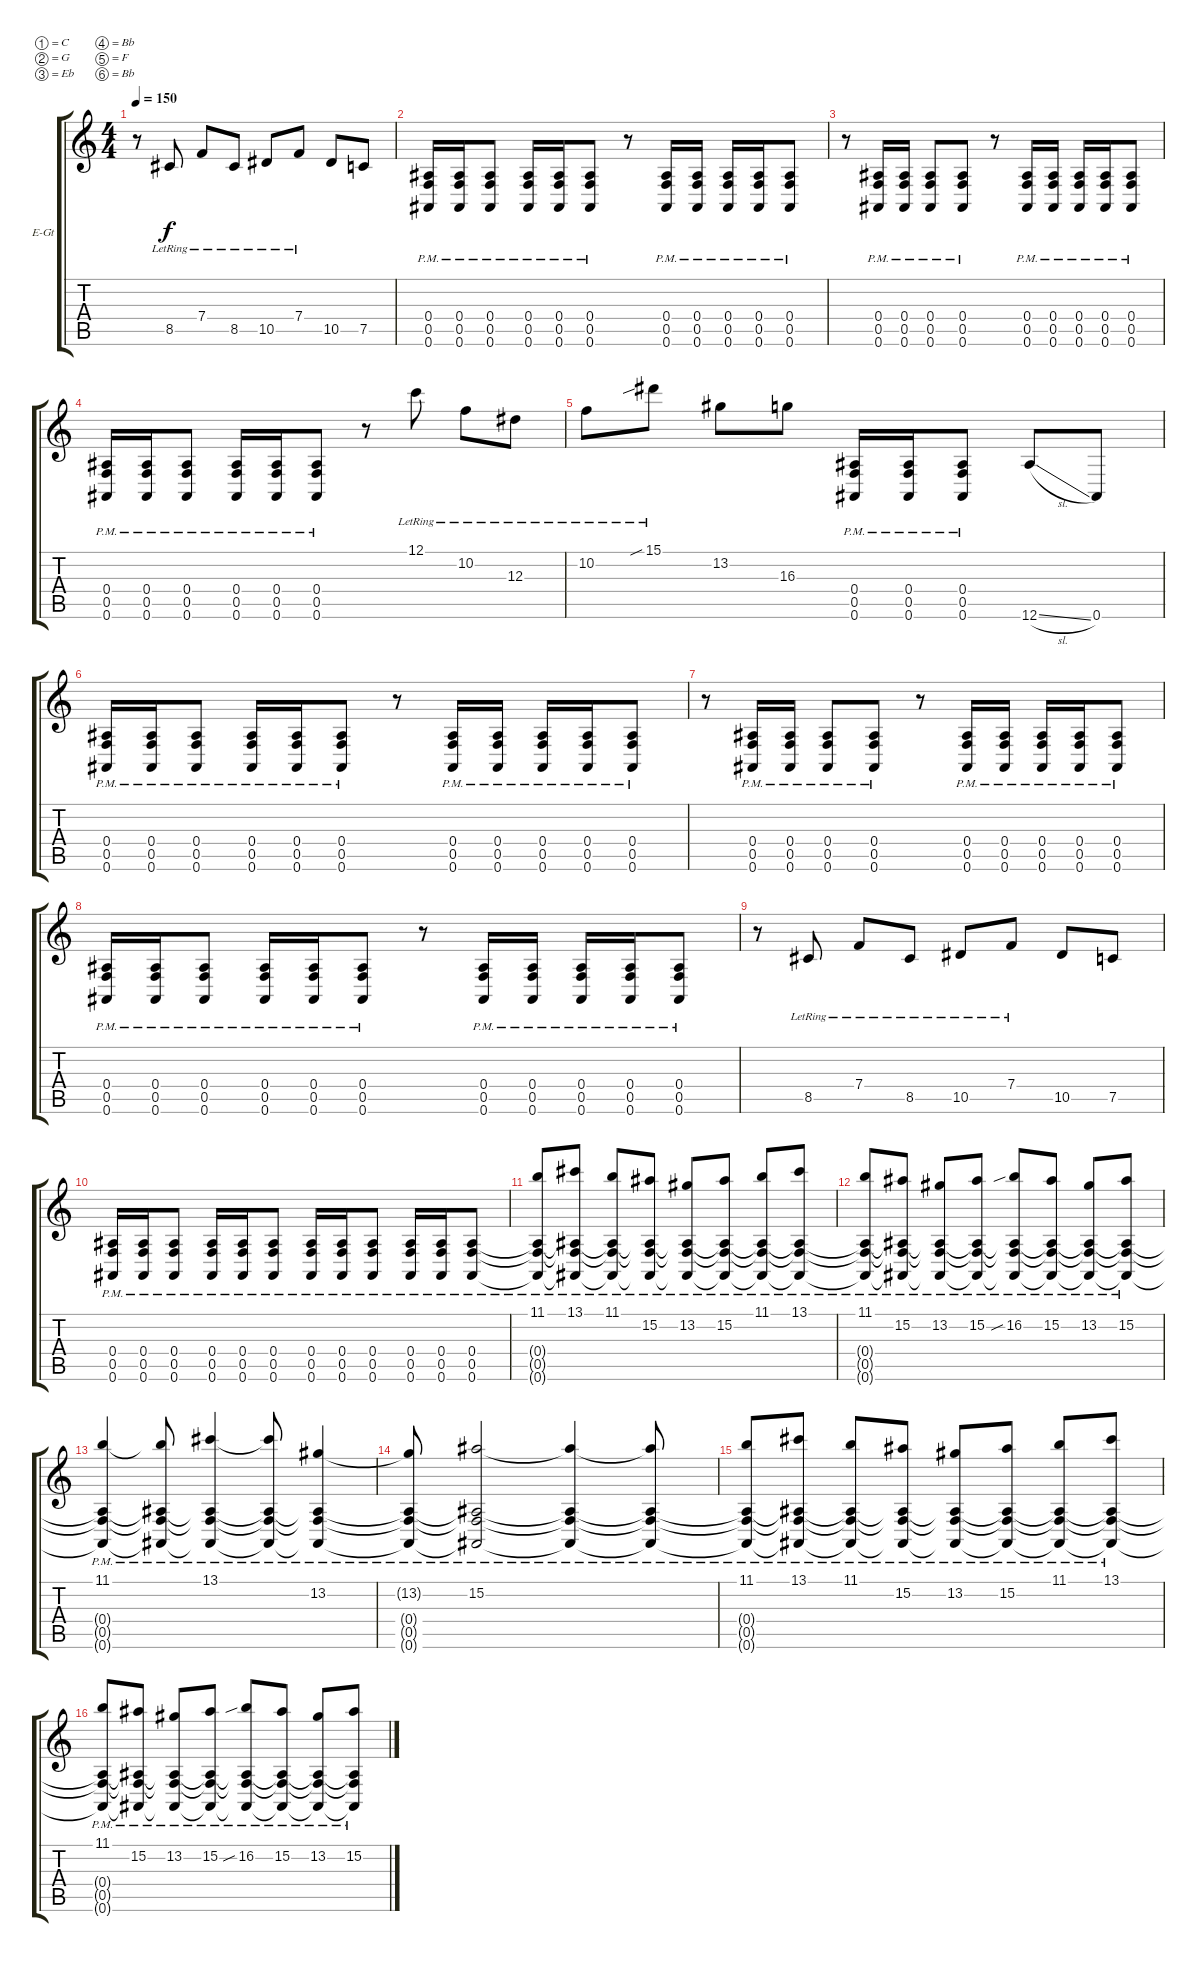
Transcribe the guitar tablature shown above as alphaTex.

\bracketExtendMode groupsimilarinstruments
\firstSystemTrackNameOrientation horizontal
\otherSystemsTrackNameOrientation horizontal
\track ("Christian" "E-Gt") {instrument distortionguitar}
\staff {score tabs}
\tuning (C4 G3 Eb3 Bb2 F2 Bb1)
\ts (4 4)
\tempo 150
\clef g2
\ks c
r.8{dy f} 8.5{lr}.8 7.4{lr}.8 8.5{lr}.8 10.5{lr}.8 7.4{lr}.8 10.5.8 7.5.8 |
(0.4{pm} 0.5{pm} 0.6{pm}).16 (0.4{pm} 0.5{pm} 0.6{pm}).16 (0.4{pm} 0.5{pm} 0.6{pm}).8 (0.4{pm} 0.5{pm} 0.6{pm}).16 (0.4{pm} 0.5{pm} 0.6{pm}).16 (0.4{pm} 0.5{pm} 0.6{pm}).8 r.8 (0.4{pm} 0.5{pm} 0.6{pm}).16 (0.4{pm} 0.5{pm} 0.6{pm}).16 (0.4{pm} 0.5{pm} 0.6{pm}).16 (0.4{pm} 0.5{pm} 0.6{pm}).16 (0.4{pm} 0.5{pm} 0.6{pm}).8 |
r.8 (0.4{pm} 0.5{pm} 0.6{pm}).16 (0.4{pm} 0.5{pm} 0.6{pm}).16 (0.4{pm} 0.5{pm} 0.6{pm}).8 (0.4{pm} 0.5{pm} 0.6{pm}).8 r.8 (0.4{pm} 0.5{pm} 0.6{pm}).16 (0.4{pm} 0.5{pm} 0.6{pm}).16 (0.4{pm} 0.5{pm} 0.6{pm}).16 (0.4{pm} 0.5{pm} 0.6{pm}).16 (0.4{pm} 0.5{pm} 0.6{pm}).8 |
(0.4{pm} 0.5{pm} 0.6{pm}).16 (0.4{pm} 0.5{pm} 0.6{pm}).16 (0.4{pm} 0.5{pm} 0.6{pm}).8 (0.4{pm} 0.5{pm} 0.6{pm}).16 (0.4{pm} 0.5{pm} 0.6{pm}).16 (0.4{pm} 0.5{pm} 0.6{pm}).8 r.8 12.1{lr}.8 10.2{lr}.8 12.3{lr}.8 |
10.2{lr}.8 15.1{sib lr}.8 13.2.8 16.3.8 (0.4{pm} 0.5{pm} 0.6{pm}).16 (0.4{pm} 0.5{pm} 0.6{pm}).16 (0.4{pm} 0.5{pm} 0.6{pm}).8 12.6{sl}.8 0.6.8 |
(0.4{pm} 0.5{pm} 0.6{pm}).16 (0.4{pm} 0.5{pm} 0.6{pm}).16 (0.4{pm} 0.5{pm} 0.6{pm}).8 (0.4{pm} 0.5{pm} 0.6{pm}).16 (0.4{pm} 0.5{pm} 0.6{pm}).16 (0.4{pm} 0.5{pm} 0.6{pm}).8 r.8 (0.4{pm} 0.5{pm} 0.6{pm}).16 (0.4{pm} 0.5{pm} 0.6{pm}).16 (0.4{pm} 0.5{pm} 0.6{pm}).16 (0.4{pm} 0.5{pm} 0.6{pm}).16 (0.4{pm} 0.5{pm} 0.6{pm}).8 |
r.8 (0.4{pm} 0.5{pm} 0.6{pm}).16 (0.4{pm} 0.5{pm} 0.6{pm}).16 (0.4{pm} 0.5{pm} 0.6{pm}).8 (0.4{pm} 0.5{pm} 0.6{pm}).8 r.8 (0.4{pm} 0.5{pm} 0.6{pm}).16 (0.4{pm} 0.5{pm} 0.6{pm}).16 (0.4{pm} 0.5{pm} 0.6{pm}).16 (0.4{pm} 0.5{pm} 0.6{pm}).16 (0.4{pm} 0.5{pm} 0.6{pm}).8 |
(0.4{pm} 0.5{pm} 0.6{pm}).16 (0.4{pm} 0.5{pm} 0.6{pm}).16 (0.4{pm} 0.5{pm} 0.6{pm}).8 (0.4{pm} 0.5{pm} 0.6{pm}).16 (0.4{pm} 0.5{pm} 0.6{pm}).16 (0.4{pm} 0.5{pm} 0.6{pm}).8 r.8 (0.4{pm} 0.5{pm} 0.6{pm}).16 (0.4{pm} 0.5{pm} 0.6{pm}).16 (0.4{pm} 0.5{pm} 0.6{pm}).16 (0.4{pm} 0.5{pm} 0.6{pm}).16 (0.4{pm} 0.5{pm} 0.6{pm}).8 |
r.8 8.5{lr}.8 7.4{lr}.8 8.5{lr}.8 10.5{lr}.8 7.4{lr}.8 10.5.8 7.5.8 |
(0.4{pm} 0.5{pm} 0.6{pm}).16 (0.4{pm} 0.5{pm} 0.6{pm}).16 (0.4{pm} 0.5{pm} 0.6{pm}).8 (0.4{pm} 0.5{pm} 0.6{pm}).16 (0.4{pm} 0.5{pm} 0.6{pm}).16 (0.4{pm} 0.5{pm} 0.6{pm}).8 (0.4{pm} 0.5{pm} 0.6{pm}).16 (0.4{pm} 0.5{pm} 0.6{pm}).16 (0.4{pm} 0.5{pm} 0.6{pm}).8 (0.4{pm} 0.5{pm} 0.6{pm}).16 (0.4{pm} 0.5{pm} 0.6{pm}).16 (0.4{pm} 0.5{pm} 0.6{pm}).8 |
(11.1 0.4{pm t} 0.5{pm t} 0.6{pm t}).8 (13.1 0.4{pm t} 0.5{pm t} 0.6{pm t}).8 (11.1 0.4{pm t} 0.5{pm t} 0.6{pm t}).8 (15.2 0.4{pm t} 0.5{pm t} 0.6{pm t}).8 (13.2 0.4{pm t} 0.5{pm t} 0.6{pm t}).8 (15.2 0.4{pm t} 0.5{pm t} 0.6{pm t}).8 (11.1 0.4{pm t} 0.5{pm t} 0.6{pm t}).8 (13.1 0.4{pm t} 0.5{pm t} 0.6{pm t}).8 |
(11.1 0.4{pm t} 0.5{pm t} 0.6{pm t}).8 (15.2 0.4{pm t} 0.5{pm t} 0.6{pm t}).8 (13.2 0.4{pm t} 0.5{pm t} 0.6{pm t}).8 (15.2 0.4{pm t} 0.5{pm t} 0.6{pm t}).8 (16.2{sib} 0.4{pm t} 0.5{pm t} 0.6{pm t}).8 (15.2 0.4{pm t} 0.5{pm t} 0.6{pm t}).8 (13.2 0.4{pm t} 0.5{pm t} 0.6{pm t}).8 (15.2 0.4{pm t} 0.5{pm t} 0.6{pm t}).8 |
(11.1 0.4{pm t} 0.5{pm t} 0.6{pm t}).4 (11.1{t} 0.4{pm t} 0.5{pm t} 0.6{pm t}).8 (13.1 0.4{pm t} 0.5{pm t} 0.6{pm t}).4 (13.1{t} 0.4{pm t} 0.5{pm t} 0.6{pm t}).8 (13.2 0.4{pm t} 0.5{pm t} 0.6{pm t}).4 |
(13.2{t} 0.4{pm t} 0.5{pm t} 0.6{pm t}).8 (15.2 0.4{pm t} 0.5{pm t} 0.6{pm t}).2 (15.2{t} 0.4{pm t} 0.5{pm t} 0.6{pm t}).4 (15.2{t} 0.4{pm t} 0.5{pm t} 0.6{pm t}).8 |
(11.1 0.4{pm t} 0.5{pm t} 0.6{pm t}).8 (13.1 0.4{pm t} 0.5{pm t} 0.6{pm t}).8 (11.1 0.4{pm t} 0.5{pm t} 0.6{pm t}).8 (15.2 0.4{pm t} 0.5{pm t} 0.6{pm t}).8 (13.2 0.4{pm t} 0.5{pm t} 0.6{pm t}).8 (15.2 0.4{pm t} 0.5{pm t} 0.6{pm t}).8 (11.1 0.4{pm t} 0.5{pm t} 0.6{pm t}).8 (13.1 0.4{pm t} 0.5{pm t} 0.6{pm t}).8 |
(11.1 0.4{pm t} 0.5{pm t} 0.6{pm t}).8 (15.2 0.4{pm t} 0.5{pm t} 0.6{pm t}).8 (13.2 0.4{pm t} 0.5{pm t} 0.6{pm t}).8 (15.2 0.4{pm t} 0.5{pm t} 0.6{pm t}).8 (16.2{sib} 0.4{pm t} 0.5{pm t} 0.6{pm t}).8 (15.2 0.4{pm t} 0.5{pm t} 0.6{pm t}).8 (13.2 0.4{pm t} 0.5{pm t} 0.6{pm t}).8 (15.2 0.4{pm t} 0.5{pm t} 0.6{pm t}).8
